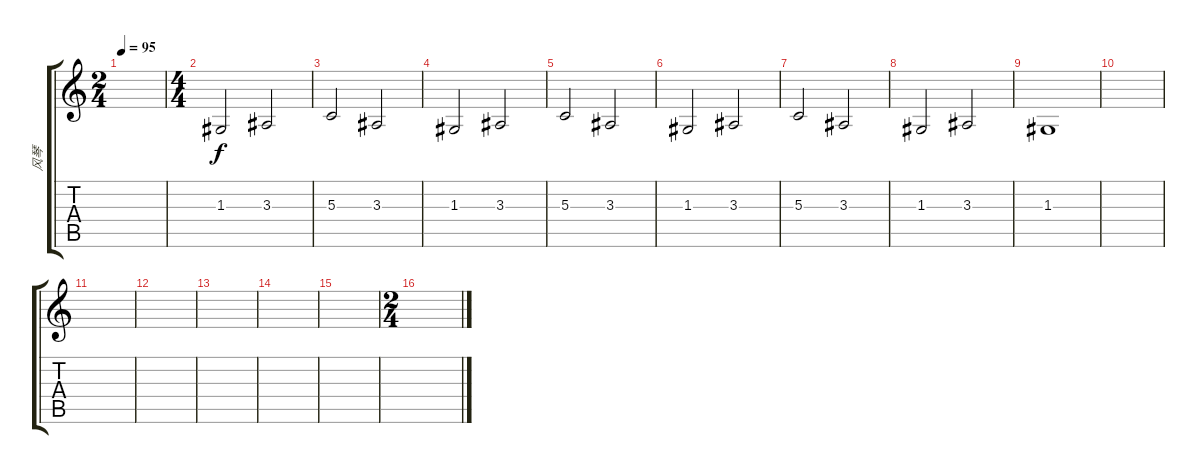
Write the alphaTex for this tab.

\track ("风琴" "风琴") {instrument churchorgan}
\staff {score tabs}
\tuning (E4 B3 G3 D3 A2 E2) {hide}
\ts (2 4)
\tempo 95
\clef g2
\ks c
|
\ts (4 4)
1.3.2 3.3.2 |
5.3.2 3.3.2 |
1.3.2 3.3.2 |
5.3.2 3.3.2 |
1.3.2 3.3.2 |
5.3.2 3.3.2 |
1.3.2 3.3.2 |
1.3.1 |
|
|
|
|
|
|
\ts (2 4)
